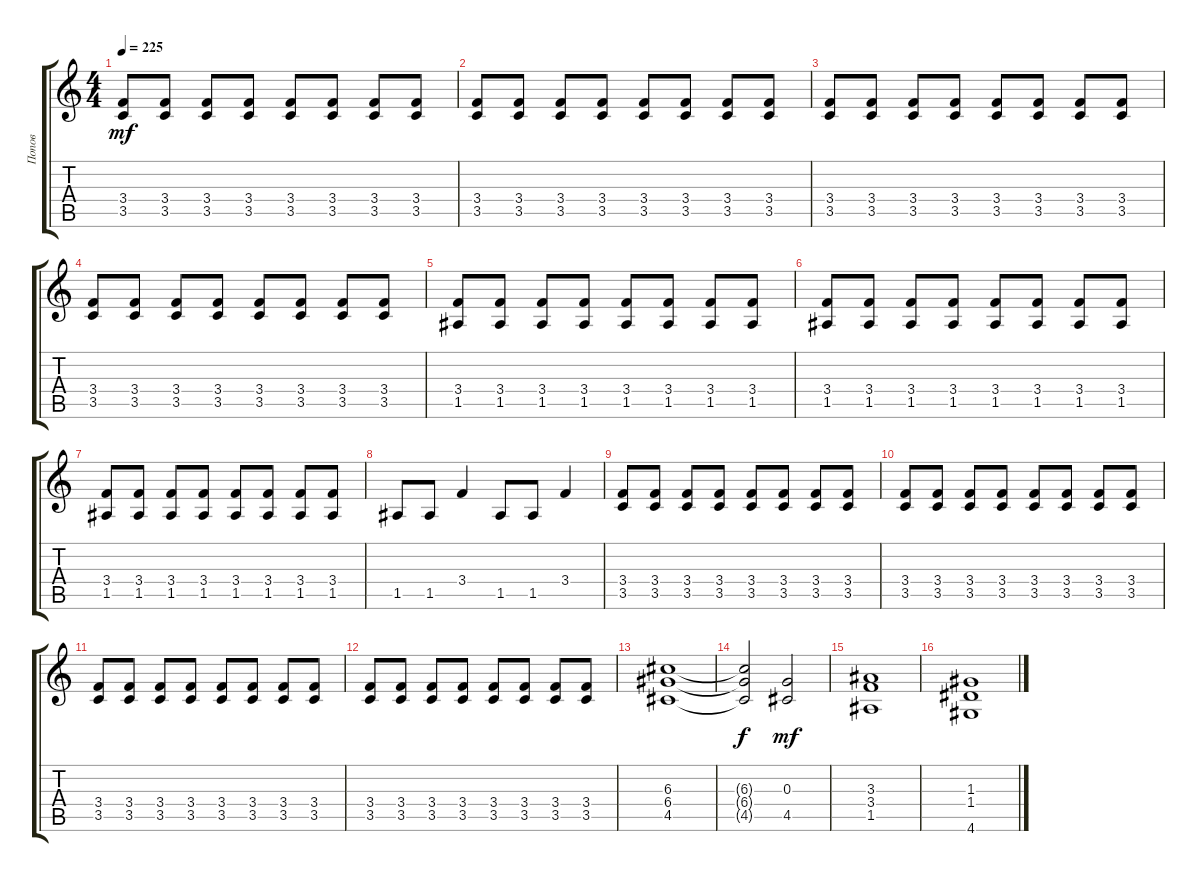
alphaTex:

\track ("Попов" "Попов") {instrument distortionguitar}
\staff {score tabs}
\tuning (E4 B3 G3 D3 A2 E2) {hide}
\ts (4 4)
\tempo 225
\clef g2
\ks c
(3.4 3.5).8{dy mf} (3.4 3.5).8 (3.4 3.5).8 (3.4 3.5).8 (3.4 3.5).8 (3.4 3.5).8 (3.4 3.5).8 (3.4 3.5).8 |
(3.4 3.5).8 (3.4 3.5).8 (3.4 3.5).8 (3.4 3.5).8 (3.4 3.5).8 (3.4 3.5).8 (3.4 3.5).8 (3.4 3.5).8 |
(3.4 3.5).8 (3.4 3.5).8 (3.4 3.5).8 (3.4 3.5).8 (3.4 3.5).8 (3.4 3.5).8 (3.4 3.5).8 (3.4 3.5).8 |
(3.4 3.5).8 (3.4 3.5).8 (3.4 3.5).8 (3.4 3.5).8 (3.4 3.5).8 (3.4 3.5).8 (3.4 3.5).8 (3.4 3.5).8 |
(3.4 1.5).8 (3.4 1.5).8 (3.4 1.5).8 (3.4 1.5).8 (3.4 1.5).8 (3.4 1.5).8 (3.4 1.5).8 (3.4 1.5).8 |
(3.4 1.5).8 (3.4 1.5).8 (3.4 1.5).8 (3.4 1.5).8 (3.4 1.5).8 (3.4 1.5).8 (3.4 1.5).8 (3.4 1.5).8 |
(3.4 1.5).8 (3.4 1.5).8 (3.4 1.5).8 (3.4 1.5).8 (3.4 1.5).8 (3.4 1.5).8 (3.4 1.5).8 (3.4 1.5).8 |
1.5.8 1.5.8 3.4.4 1.5.8 1.5.8 3.4.4 |
(3.4 3.5).8 (3.4 3.5).8 (3.4 3.5).8 (3.4 3.5).8 (3.4 3.5).8 (3.4 3.5).8 (3.4 3.5).8 (3.4 3.5).8 |
(3.4 3.5).8 (3.4 3.5).8 (3.4 3.5).8 (3.4 3.5).8 (3.4 3.5).8 (3.4 3.5).8 (3.4 3.5).8 (3.4 3.5).8 |
(3.4 3.5).8 (3.4 3.5).8 (3.4 3.5).8 (3.4 3.5).8 (3.4 3.5).8 (3.4 3.5).8 (3.4 3.5).8 (3.4 3.5).8 |
(3.4 3.5).8 (3.4 3.5).8 (3.4 3.5).8 (3.4 3.5).8 (3.4 3.5).8 (3.4 3.5).8 (3.4 3.5).8 (3.4 3.5).8 |
(6.3 6.4 4.5).1 |
(6.3{t} 6.4{t} 4.5{t}).2{dy f} (0.3 4.5).2{dy mf} |
(3.3 3.4 1.5).1 |
(1.3 1.4 4.6).1
